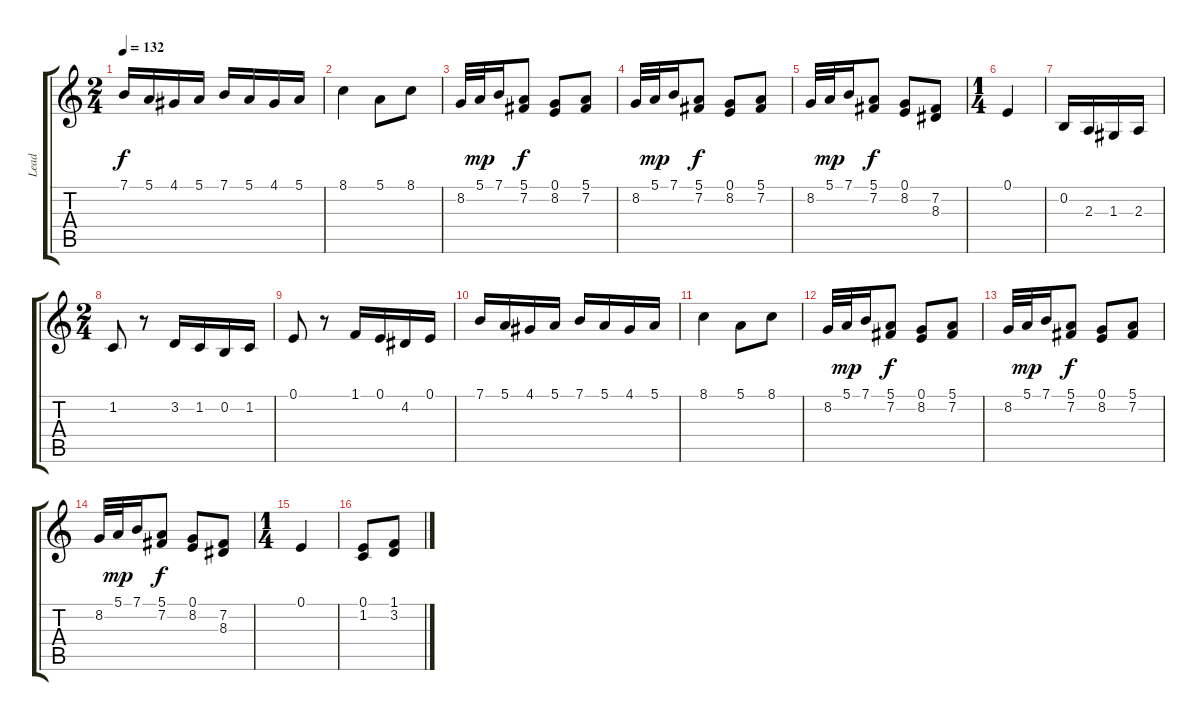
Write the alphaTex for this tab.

\track ("Lead" "Lead") {instrument acousticgrandpiano}
\staff {score tabs}
\tuning (E4 B3 G3 D3 A2 E2) {hide}
\ts (2 4)
\tempo 132
\clef g2
\ks c
7.1.16{dy f} 5.1.16 4.1.16 5.1.16 7.1.16 5.1.16 4.1.16 5.1.16 |
8.1.4 5.1.8 8.1.8 |
8.2.32 5.1.32{dy mp} 7.1.16 (5.1 7.2).8{dy f} (0.1 8.2).8 (5.1 7.2).8 |
8.2.32 5.1.32{dy mp} 7.1.16 (5.1 7.2).8{dy f} (0.1 8.2).8 (5.1 7.2).8 |
8.2.32 5.1.32{dy mp} 7.1.16 (5.1 7.2).8{dy f} (0.1 8.2).8 (7.2 8.3).8 |
\ts (1 4)
0.1.4 |
0.2.16 2.3.16 1.3.16 2.3.16 |
\ts (2 4)
1.2.8 r.8 3.2.16 1.2.16 0.2.16 1.2.16 |
0.1.8 r.8 1.1.16 0.1.16 4.2.16 0.1.16 |
7.1.16 5.1.16 4.1.16 5.1.16 7.1.16 5.1.16 4.1.16 5.1.16 |
8.1.4 5.1.8 8.1.8 |
8.2.32 5.1.32{dy mp} 7.1.16 (5.1 7.2).8{dy f} (0.1 8.2).8 (5.1 7.2).8 |
8.2.32 5.1.32{dy mp} 7.1.16 (5.1 7.2).8{dy f} (0.1 8.2).8 (5.1 7.2).8 |
8.2.32 5.1.32{dy mp} 7.1.16 (5.1 7.2).8{dy f} (0.1 8.2).8 (7.2 8.3).8 |
\ts (1 4)
0.1.4 |
(0.1 1.2).8 (1.1 3.2).8
